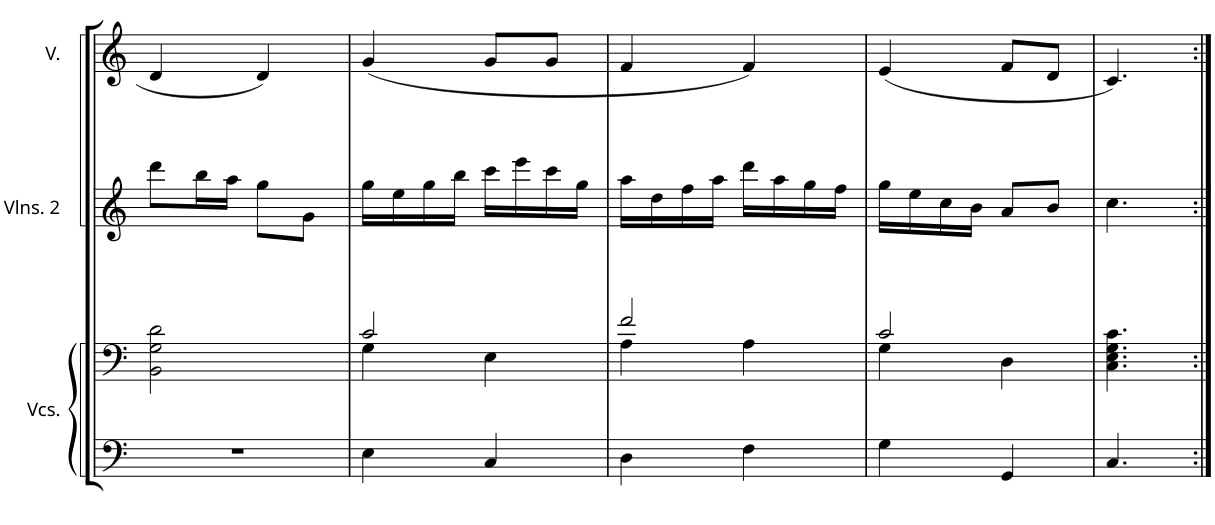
**kern	**kern	**kern	**kern
*part3	*part3	*part2	*part1
*staff4	*staff3	*staff2	*staff1
*I"Violonchelos	*	*I"Violines 2	*I"Mujeres
*I'Vcs.	*	*I'Vlns. 2	*
!!LO:PB:g=z
*clefF4	*clefF4	*clefG2	*clefG2
*k[]	*k[]	*k[]	*k[]
*M2/4	*M2/4	*M2/4	*M2/4
=29	=29	=29	=29
2r	2BB\ 2G\ 2d\	8ddd\L	4d/
.	.	16bb\L	.
.	.	16aa\JJ	.
.	.	8gg\L	4d/
.	.	8g\J	.
=30	=30	=30	=30
*	*^	*	*
4E\	2c/	4G\	16gg\LL	(4g/
.	.	.	16ee\	.
.	.	.	16gg\	.
.	.	.	16bb\JJ	.
4C/	.	4E\	16ccc\LL	8g/L
.	.	.	16eee\	.
.	.	.	16ccc\	8g/J
.	.	.	16gg\JJ	.
=31	=31	=31	=31	=31
4D\	2f/	4A\	16aa\LL	4f/
.	.	.	16dd\	.
.	.	.	16ff\	.
.	.	.	16aa\JJ	.
4F\	.	4A\	16ddd\LL	4f/)
.	.	.	16aa\	.
.	.	.	16gg\	.
.	.	.	16ff\JJ	.
=32	=32	=32	=32	=32
4G\	2c/	4G\	16gg\LL	(4e/
.	.	.	16ee\	.
.	.	.	16cc\	.
.	.	.	16b\JJ	.
4GG/	.	4D\	8a/L	8f/L
.	.	.	8b/J	8d/J
*	*v	*v	*	*
=33	=33	=33	=33
4.C/	4.C\ 4.E\ 4.G\ 4.c\	4.cc\	4.c/)
=:|!	=:|!	=:|!	=:|!
*-	*-	*-	*-
